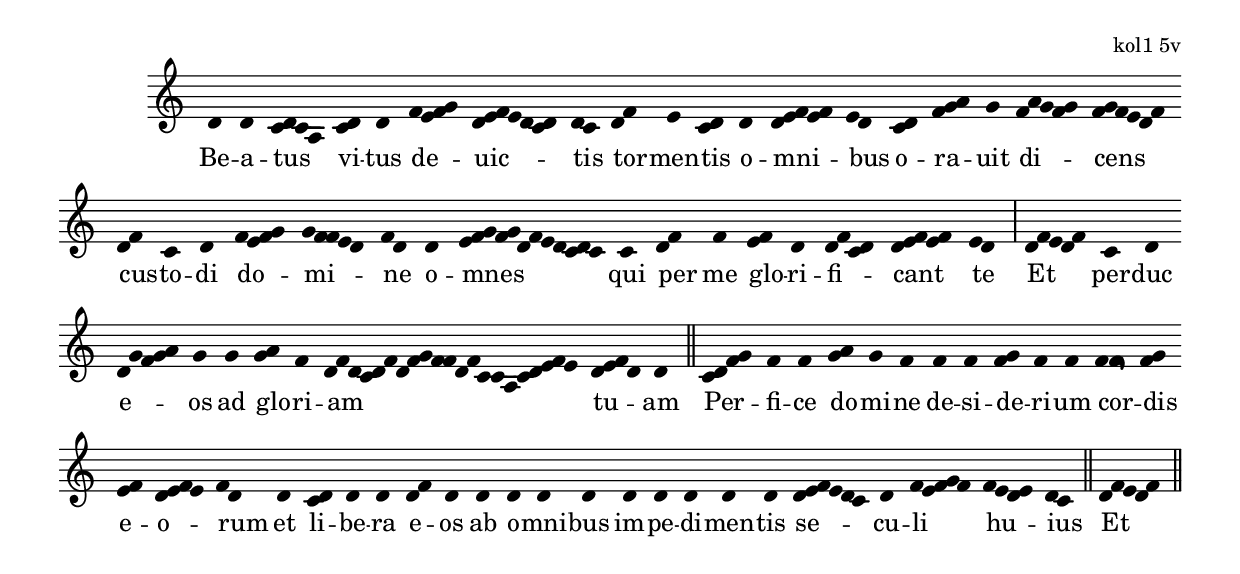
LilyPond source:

\version "2.19.32"

\include "../lib/synopsis.ily"

\score {
  \transpose c c' {
    \plainchant
    d d \melisma { c d c a, } \bar "" \melisma { c d } d \bar ""
    \melisma { f e f g } \melisma { d e f e d c d } \melisma { d c } \bar "" \melisma { d f } e \melisma { c d } \bar "" d \melisma { d e f e f } \melisma { e d } \bar ""
    \melisma { c d } \melisma { f g a } g \bar "" \melisma { f a g f g } \melisma { f g f e d f } \bar ""
    \melisma { d f } c d \bar "" \melisma { f e f g } \melisma { g f f e d } \melisma { f d } \bar "" d \melisma { e f g f g d f e d c d c } \bar ""
    c \bar "" \melisma { d f } \bar "" f \bar "" \melisma { e f } d \melisma { d f c d } \melisma { d e f e f } \bar "" \melisma { e d } \bar "|"

    \melisma { d f e d f } \bar "" c d \bar "" \melisma { d g f g a } g \bar ""
    g \bar "" \melisma { g a } f \melisma { d f d c d f d f g f f d f c c a, c d e f e } \bar "" \melisma { d e f d } d \bar "||"

    \melisma { c d f g } f f \bar "" \melisma { g a } g f \bar ""
    f f \melisma { f g } f f \bar "" \melisma { f \strophicus f } \melisma { f g } \bar "" \melisma { e f } \melisma { d e f e } \melisma { f d } \bar ""
    d \bar "" \melisma { c d } d d \bar "" \melisma { d f } d \bar ""
    d \bar "" d d d \bar "" d d d d d \bar ""
    \melisma { d e f e d c } d \melisma { f e f g f } \bar "" \melisma { f e d e } \melisma { d c } \bar "||"

    \melisma { d f e d f } \bar "||"
  }
  \addlyrics {
    Be -- a -- tus vi -- tus
    de -- uic -- tis tor -- men -- tis o -- mni -- bus
    o -- ra -- uit di -- cens
    cus -- to -- di do -- mi -- ne o -- mnes
    qui per me glo -- ri -- fi -- cant te

    Et per -- duc e -- os
    ad glo -- ri -- am tu -- am

    Per -- fi -- ce do -- mi -- ne
    de -- si -- de -- ri -- um cor -- dis e -- o -- rum
    et li -- be -- ra e -- os
    ab o -- mni -- bus im -- pe -- di -- men -- tis
    se -- cu -- li hu -- ius

    Et
  }
  \header {
    fontes = "kol1 5v"
  }
}
